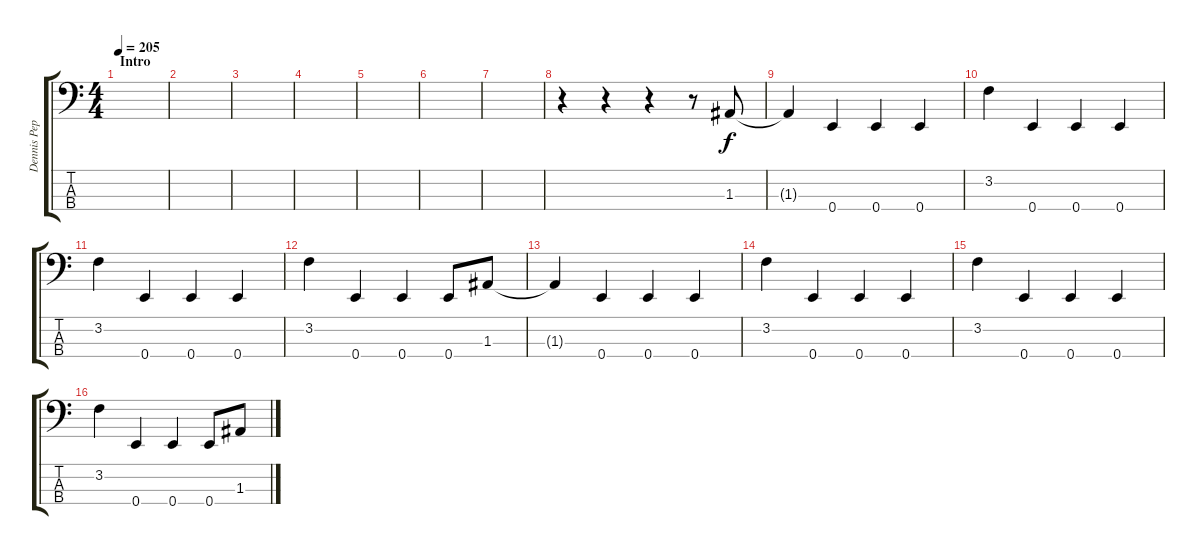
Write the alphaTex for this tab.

\track ("Dennis Pepa - Bass" "Dennis Pep") {instrument electricbasspick}
\staff {score tabs}
\tuning (G2 D2 A1 E1) {hide}
\ts (4 4)
\section ("" "Intro")
\tempo 205
\clef f4
\ks c
|
|
|
|
|
|
|
r.4 r.4 r.4 r.8 1.3.8 |
1.3{t}.4 0.4.4 0.4.4 0.4.4 |
3.2.4 0.4.4 0.4.4 0.4.4 |
3.2.4 0.4.4 0.4.4 0.4.4 |
3.2.4 0.4.4 0.4.4 0.4.8 1.3.8 |
1.3{t}.4 0.4.4 0.4.4 0.4.4 |
3.2.4 0.4.4 0.4.4 0.4.4 |
3.2.4 0.4.4 0.4.4 0.4.4 |
3.2.4 0.4.4 0.4.4 0.4.8 1.3.8
